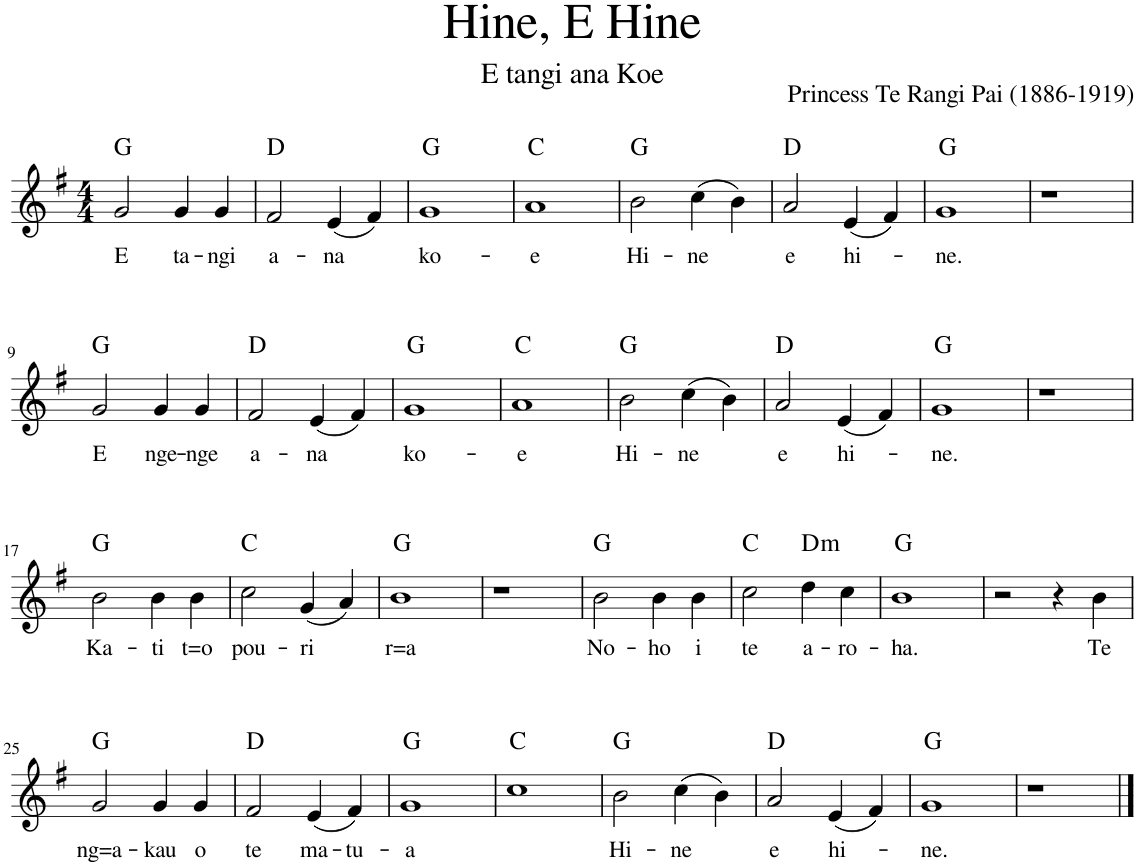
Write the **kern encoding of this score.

**kern	**text	**harte
*part1	*part1	*part1
*staff1	*staff1	*
*I"Piano	*	*
*I'Pno	*	*
*clefG2	*	*
*k[f#]	*	*
*G:	*	*
*M4/4	*	*
=1	=1	=1
!	!LO:LY:b	!
2g/	E	G:maj
!	!LO:LY:b	!
4g/	ta-	.
!	!LO:LY:b	!
4g/	-ngi	.
=2	=2	=2
!	!LO:LY:b	!
2f#/	a-	D:maj
!	!LO:LY:b	!
(4e/	-na	.
4f#/)	.	.
=3	=3	=3
!	!LO:LY:b	!
1g	ko-	G:maj
=4	=4	=4
!	!LO:LY:b	!
1a	-e	C:maj
=5	=5	=5
!	!LO:LY:b	!
2b\	Hi-	G:maj
!	!LO:LY:b	!
(4cc\	-ne	.
4b\)	.	.
=6	=6	=6
!	!LO:LY:b	!
2a/	e	D:maj
!	!LO:LY:b	!
(4e/	hi-	.
4f#/)	.	.
=7	=7	=7
!	!LO:LY:b	!
1g	-ne.	G:maj
=8	=8	=8
1r	.	.
!!LO:LB:g=z
=9	=9	=9
!	!LO:LY:b	!
2g/	E	G:maj
!	!LO:LY:b	!
4g/	nge-	.
!	!LO:LY:b	!
4g/	-nge	.
=10	=10	=10
!	!LO:LY:b	!
2f#/	a-	D:maj
!	!LO:LY:b	!
(4e/	-na	.
4f#/)	.	.
=11	=11	=11
!	!LO:LY:b	!
1g	ko-	G:maj
=12	=12	=12
!	!LO:LY:b	!
1a	-e	C:maj
=13	=13	=13
!	!LO:LY:b	!
2b\	Hi-	G:maj
!	!LO:LY:b	!
(4cc\	-ne	.
4b\)	.	.
=14	=14	=14
!	!LO:LY:b	!
2a/	e	D:maj
!	!LO:LY:b	!
(4e/	hi-	.
4f#/)	.	.
=15	=15	=15
!	!LO:LY:b	!
1g	-ne.	G:maj
=16	=16	=16
1r	.	.
!!LO:LB:g=z
=17	=17	=17
!	!LO:LY:b	!
2b\	Ka-	G:maj
!	!LO:LY:b	!
4b\	-ti	.
!	!LO:LY:b	!
4b\	t=o	.
=18	=18	=18
!	!LO:LY:b	!
2cc\	pou-	C:maj
!	!LO:LY:b	!
(4g/	-ri	.
4a/)	.	.
=19	=19	=19
!	!LO:LY:b	!
1b	r=a	G:maj
=20	=20	=20
1r	.	.
=21	=21	=21
!	!LO:LY:b	!
2b\	No-	G:maj
!	!LO:LY:b	!
4b\	-ho	.
!	!LO:LY:b	!
4b\	i	.
=22	=22	=22
!	!LO:LY:b	!
2cc\	te	C:maj
!	!LO:LY:b	!LO:H:kt=m
4dd\	a-	D:min
!	!LO:LY:b	!
4cc\	-ro-	.
=23	=23	=23
!	!LO:LY:b	!
1b	-ha.	G:maj
=24	=24	=24
2r	.	.
4r	.	.
!	!LO:LY:b	!
4b\	Te	.
!!LO:LB:g=z
=25	=25	=25
!	!LO:LY:b	!
2g/	ng=a-	G:maj
!	!LO:LY:b	!
4g/	-kau	.
!	!LO:LY:b	!
4g/	o	.
=26	=26	=26
!	!LO:LY:b	!
2f#/	te	D:maj
!	!LO:LY:b	!
(4e/	ma-	.
!	!LO:LY:b	!
4f#/)	-tu-	.
=27	=27	=27
!	!LO:LY:b	!
1g	-a	G:maj
=28	=28	=28
1cc	.	C:maj
=29	=29	=29
!	!LO:LY:b	!
2b\	Hi-	G:maj
!	!LO:LY:b	!
(4cc\	-ne	.
4b\)	.	.
=30	=30	=30
!	!LO:LY:b	!
2a/	e	D:maj
!	!LO:LY:b	!
(4e/	hi-	.
4f#/)	.	.
=31	=31	=31
!	!LO:LY:b	!
1g	-ne.	G:maj
=32	=32	=32
1r	.	.
==	==	==
*-	*-	*-
